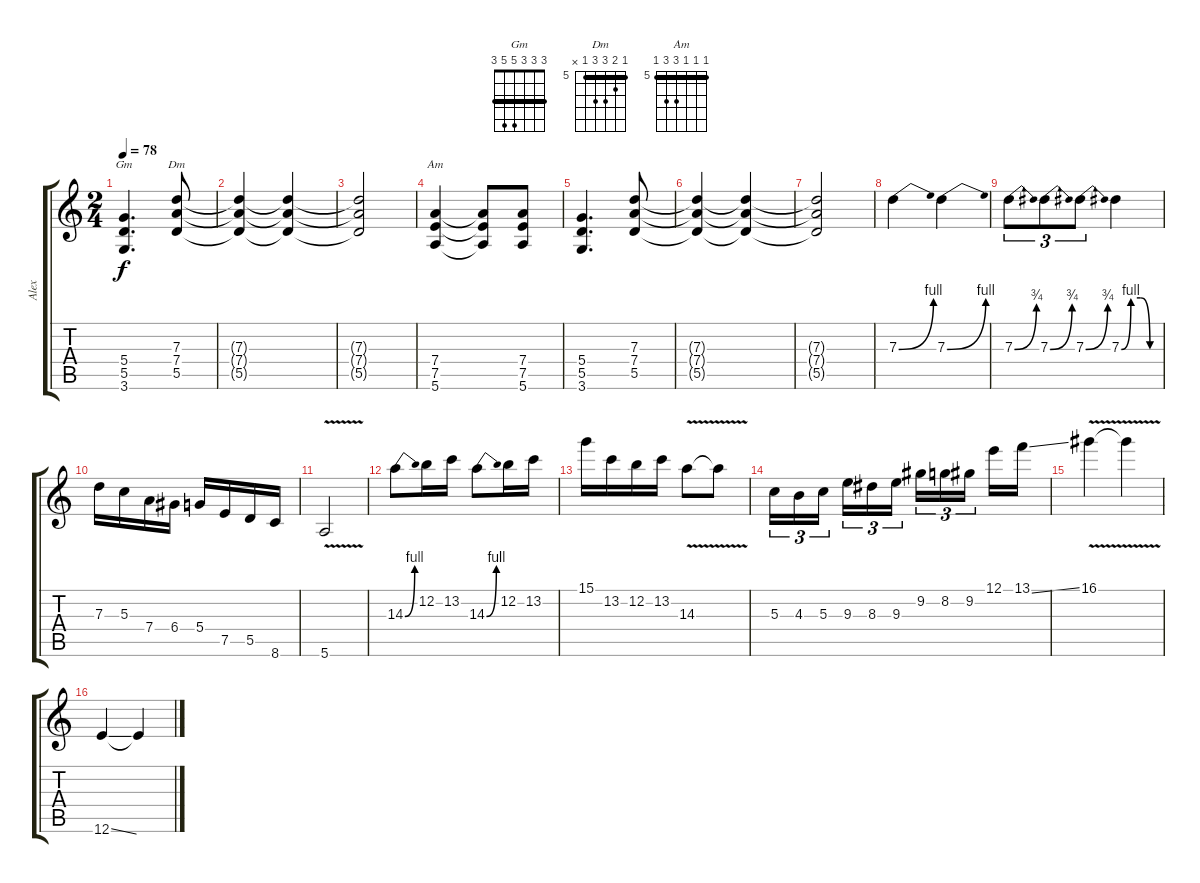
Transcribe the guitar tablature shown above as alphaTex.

\track ("Alex" "Alex") {instrument overdrivenguitar}
\staff {score tabs}
\tuning (E4 B3 G3 D3 A2 E2) {hide}
\chord ("Gm" 3 3 3 5 5 3) {barre 3}
\chord ("Dm" 5 6 7 7 5 x) {firstfret 5 barre 5}
\chord ("Am" 5 5 5 7 7 5) {firstfret 5 barre 5}
\ts (2 4)
\tempo 78
\clef g2
\ks c
(5.4 5.5 3.6).4{d ch "Gm" dy f} (7.3 7.4 5.5).8{ch "Dm"} |
(7.3{t} 7.4{t} 5.5{t}).4 (7.3{t} 7.4{t} 5.5{t}).4 |
(7.3{t} 7.4{t} 5.5{t}).2 |
(7.4 7.5 5.6).4{ch "Am"} (7.4{t} 7.5{t} 5.6{t}).8 (7.4 7.5 5.6).8 |
(5.4 5.5 3.6).4{d} (7.3 7.4 5.5).8 |
(7.3{t} 7.4{t} 5.5{t}).4 (7.3{t} 7.4{t} 5.5{t}).4 |
(7.3{t} 7.4{t} 5.5{t}).2 |
7.3{be (bend 0 0 60 4)}.4{volume 16} 7.3{be (bend 0 0 60 4)}.4 |
7.3{be (bend 0 0 60 3)}.8{tu (3 2)} 7.3{be (bend 0 0 60 3)}.8{tu (3 2)} 7.3{be (bend 0 0 60 3)}.8{tu (3 2)} 7.3{be (custom 0 0 15 4 30 4 45 0 60 0)}.4 |
7.3.16 5.3.16 7.4.16 6.4.16 5.4.16 7.5.16 5.5.16 8.6.16 |
5.6{v}.2 |
14.3{be (bend 0 0 60 4)}.8 12.2.16 13.2.16 14.3{be (bend 0 0 60 4)}.8 12.2.16 13.2.16 |
15.1.16 13.2.16 12.2.16 13.2.16 14.3{v}.8 14.3{t}.8 |
5.3.16{tu (3 2)} 4.3.16{tu (3 2)} 5.3.16{tu (3 2)} 9.3.16{tu (3 2)} 8.3.16{tu (3 2)} 9.3.16{tu (3 2)} 9.2.16{tu (3 2)} 8.2.16{tu (3 2)} 9.2.16{tu (3 2)} 12.1.16 13.1{ss}.16 |
16.1{v}.4 16.1{t}.4 |
12.6{ss}.4 12.6{t}.4
